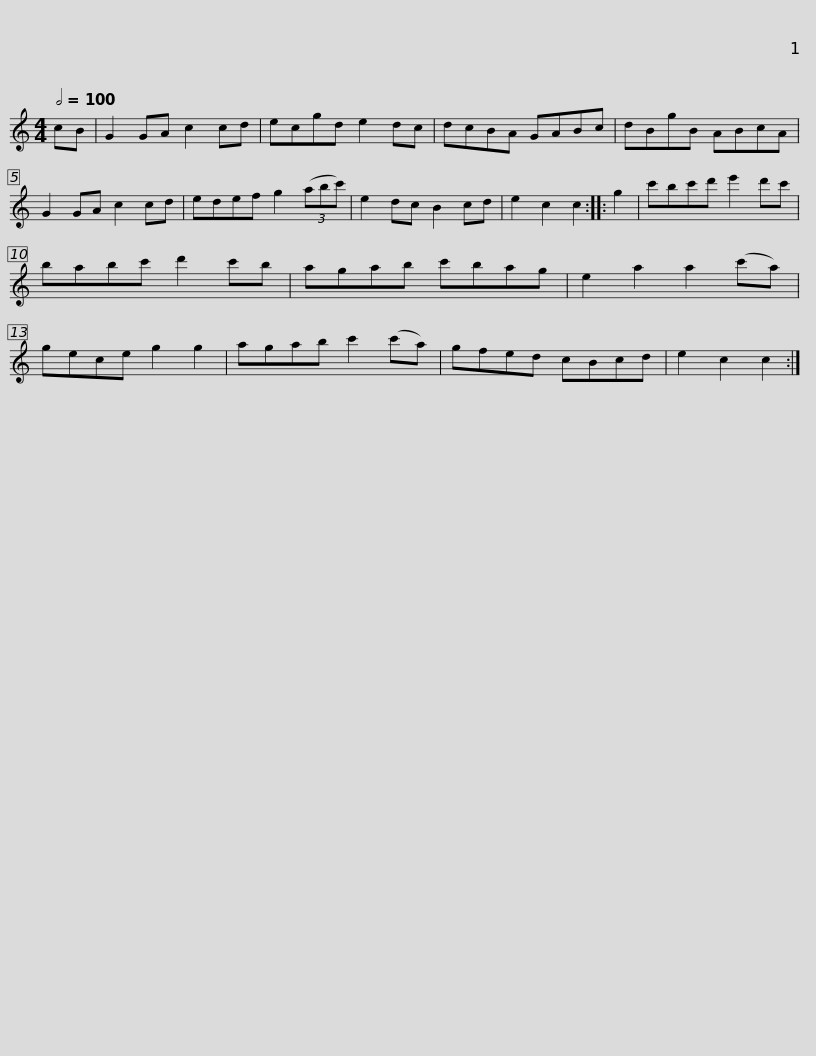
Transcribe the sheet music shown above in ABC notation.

X:1
L:1/8
Q:1/2=100
M:4/4
I:linebreak $
K:C
V:1 treble
V:1
 cB | G2 GA c2 cd | ecgd e2 dc | dcBA GABc | dBgB ABcA | %5
 G2 GA c2 cd | edef g2 (3(abc') |$ e2 dc B2 cd | e2 c2 c2 :: g2 | %10
 c'bc'd' e'2 d'c' | babc' d'2 c'b | agab c'bag |$ e2 a2 a2 (c'a) | gece g2 g2 | %15
 agab c'2 (c'a) | gfed cBcd | e2 c2 c2 :| %18
